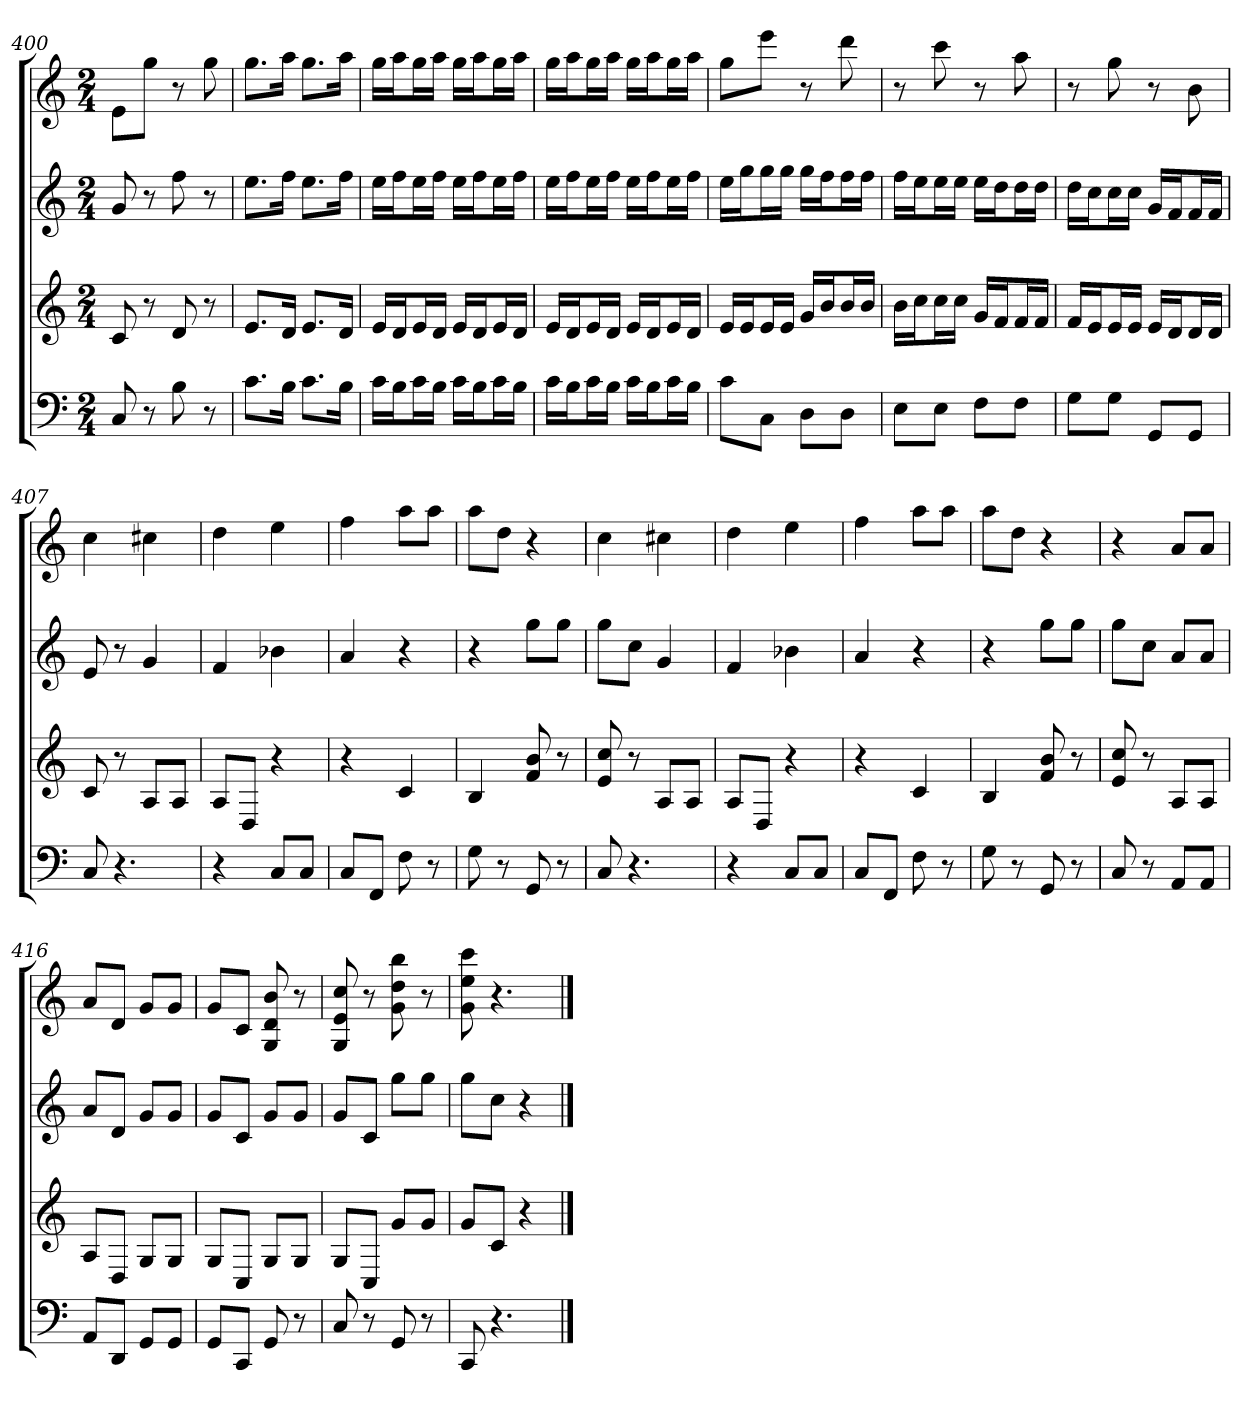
**kern	**kern	**kern	**kern
*part4	*part3	*part2	*part1
*staff4	*staff3	*staff2	*staff1
*k[]	*k[]	*k[]	*k[]
*C:	*C:	*C:	*C:
*M2/4	*M2/4	*M2/4	*M2/4
=400	=400	=400	=400
8C	8c	8g	8eL
8r	8r	8r	8ggJ
8B	8d	8ff	8r
8r	8r	8r	8gg
=401	=401	=401	=401
8.cL	8.eL	8.eeL	8.ggL
16BJk	16dJk	16ffJk	16aaJk
8.cL	8.eL	8.eeL	8.ggL
16BJk	16dJk	16ffJk	16aaJk
=402	=402	=402	=402
16cLL	16eLL	16eeLL	16ggLL
16BJ	16dJ	16ffJ	16aaJ
16cL	16eL	16eeL	16ggL
16BJJ	16dJJ	16ffJJ	16aaJJ
16cLL	16eLL	16eeLL	16ggLL
16BJ	16dJ	16ffJ	16aaJ
16cL	16eL	16eeL	16ggL
16BJJ	16dJJ	16ffJJ	16aaJJ
=403	=403	=403	=403
16cLL	16eLL	16eeLL	16ggLL
16BJ	16dJ	16ffJ	16aaJ
16cL	16eL	16eeL	16ggL
16BJJ	16dJJ	16ffJJ	16aaJJ
16cLL	16eLL	16eeLL	16ggLL
16BJ	16dJ	16ffJ	16aaJ
16cL	16eL	16eeL	16ggL
16BJJ	16dJJ	16ffJJ	16aaJJ
=404	=404	=404	=404
8cL	16eLL	16eeLL	8ggL
.	16eJ	16ggJ	.
8CJ	16eL	16ggL	8eeeJ
.	16eJJ	16ggJJ	.
8DL	16gLL	16ggLL	8r
.	16bJ	16ffJ	.
8DJ	16bL	16ffL	8ddd
.	16bJJ	16ffJJ	.
=405	=405	=405	=405
8EL	16bLL	16ffLL	8r
.	16ccJ	16eeJ	.
8EJ	16ccL	16eeL	8ccc
.	16ccJJ	16eeJJ	.
8FL	16gLL	16eeLL	8r
.	16fJ	16ddJ	.
8FJ	16fL	16ddL	8aa
.	16fJJ	16ddJJ	.
=406	=406	=406	=406
8GL	16fLL	16ddLL	8r
.	16eJ	16ccJ	.
8GJ	16eL	16ccL	8gg
.	16eJJ	16ccJJ	.
8GGL	16eLL	16gLL	8r
.	16dJ	16fJ	.
8GGJ	16dL	16fL	8b
.	16dJJ	16fJJ	.
=407	=407	=407	=407
8C	8c	8e	4cc
4.r	8r	8r	.
.	8AL	4g	4cc#X
.	8AJ	.	.
=408	=408	=408	=408
4r	8AL	4f	4dd
.	8DJ	.	.
8CL	4r	4b-X	4ee
8CJ	.	.	.
=409	=409	=409	=409
8CL	4r	4a	4ff
8FFJ	.	.	.
8F	4c	4r	8aaL
8r	.	.	8aaJ
=410	=410	=410	=410
8G	4B	4r	8aaL
8r	.	.	8ddJ
8GG	8f 8b	8ggL	4r
8r	8r	8ggJ	.
=411	=411	=411	=411
8C	8e 8cc	8ggL	4cc
4.r	8r	8ccJ	.
.	8AL	4g	4cc#X
.	8AJ	.	.
=412	=412	=412	=412
4r	8AL	4f	4dd
.	8DJ	.	.
8CL	4r	4b-X	4ee
8CJ	.	.	.
=413	=413	=413	=413
8CL	4r	4a	4ff
8FFJ	.	.	.
8F	4c	4r	8aaL
8r	.	.	8aaJ
=414	=414	=414	=414
8G	4B	4r	8aaL
8r	.	.	8ddJ
8GG	8f 8b	8ggL	4r
8r	8r	8ggJ	.
=415	=415	=415	=415
8C	8e 8cc	8ggL	4r
8r	8r	8ccJ	.
8AAL	8AL	8aL	8aL
8AAJ	8AJ	8aJ	8aJ
=416	=416	=416	=416
8AAL	8AL	8aL	8aL
8DDJ	8DJ	8dJ	8dJ
8GGL	8GL	8gL	8gL
8GGJ	8GJ	8gJ	8gJ
=417	=417	=417	=417
8GGL	8GL	8gL	8gL
8CCJ	8CJ	8cJ	8cJ
8GG	8GL	8gL	8G 8d 8b
8r	8GJ	8gJ	8r
=418	=418	=418	=418
8C	8GL	8gL	8G 8e 8cc
8r	8CJ	8cJ	8r
8GG	8gL	8ggL	8g 8dd 8bb
8r	8gJ	8ggJ	8r
=419	=419	=419	=419
8CC	8gL	8ggL	8g 8ee 8ccc
4.r	8cJ	8ccJ	4.r
.	4r	4r	.
==	==	==	==
*-	*-	*-	*-
